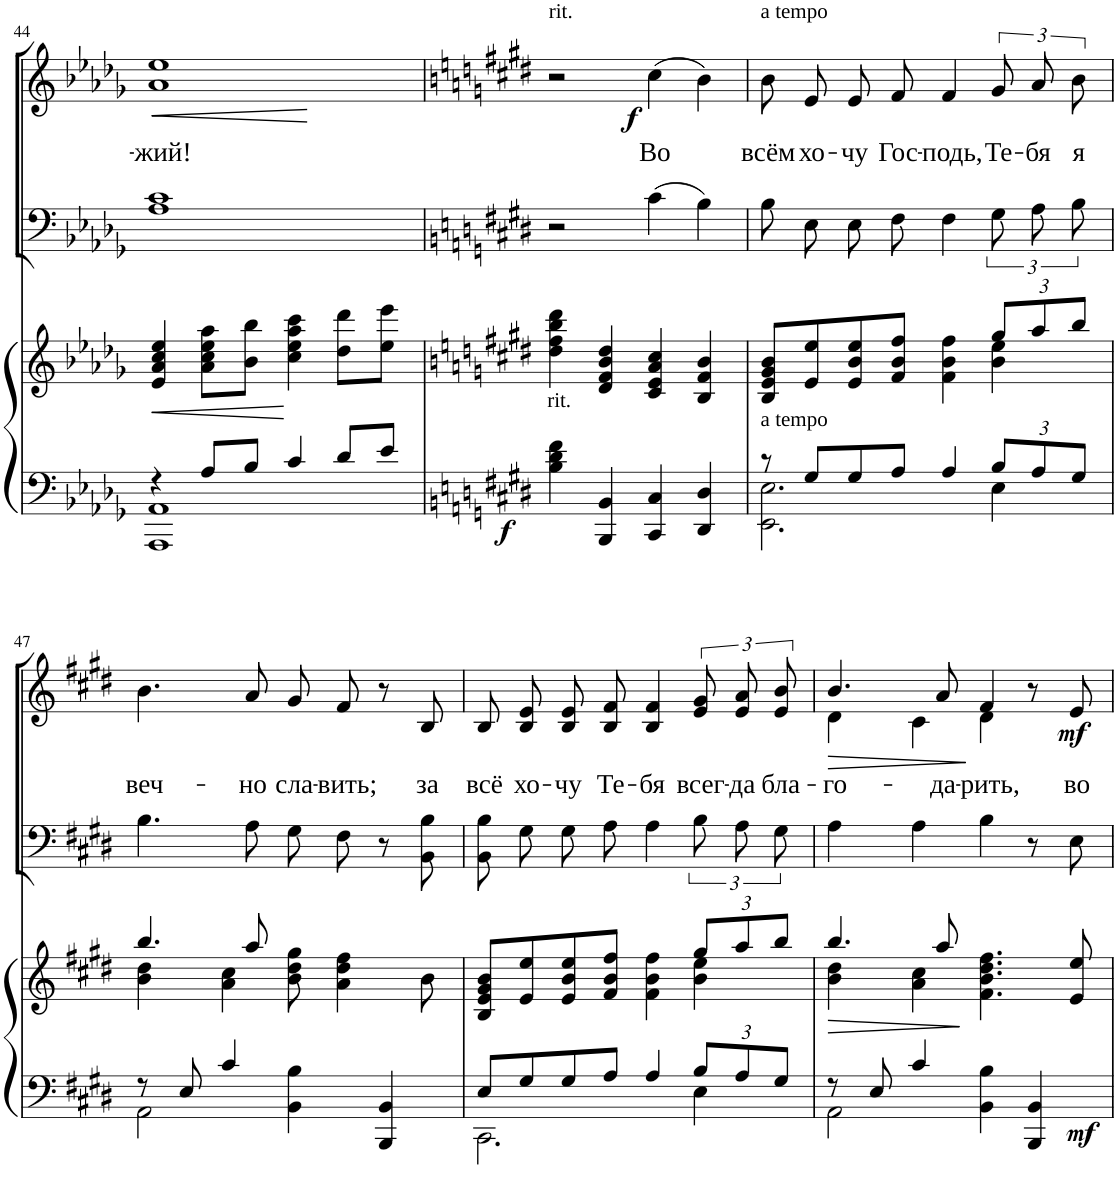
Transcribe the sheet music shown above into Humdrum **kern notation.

**kern	**kern	**dynam	**kern	**kern	**text	**text	**dynam
*part3	*part3	*part3	*part2	*part1	*part1	*part1	*part1
*staff4	*staff3	*staff3/4	*staff2	*staff1	*staff1	*staff1	*staff1
*I"Piano	*	*	*I"Bass	*I"Voice	*	*	*
*I'Pno	*	*	*	*	*	*	*
!!LO:PB:g=z
*clefF4	*clefG2	*	*clefF4	*clefG2	*	*	*
*k[b-e-a-d-g-]	*k[b-e-a-d-g-]	*	*k[b-e-a-d-g-]	*k[b-e-a-d-g-]	*	*	*
*M4/4	*M4/4	*	*M4/4	*M4/4	*	*	*
=44	=44	=44	=44	=44	=44	=44	=44
*^	*	*	*	*	*	*	*
!	!	!	!LO:HP:b	!	!	!	!LO:LY:b	!LO:HP:b
4r	1AAA- 1AA-	4e-/ 4a-/ 4cc/ 4ee-/	<	1A- 1c	1a- 1ee-	.	жий!	<
8A-/L	.	8a-\ 8cc\ 8ee-\ 8aa-\L	.	.	.	.	.	.
8B-/J	.	8b-\ 8bb-\J	.	.	.	.	.	.
4c/	.	4cc\ 4ee-\ 4aa-\ 4ccc\	.	.	.	.	.	.
8d-/L	.	8dd-\ 8ddd-\L	.	.	.	.	.	.
8e-/J	.	8ee-\ 8eee-\J	.	.	.	.	.	.
*v	*v	*	*	*	*	*	*	*
.	.	[	.	.	.	.	[
=45	=45	=45	=45	=45	=45	=45	=45
*k[f#c#g#d#]	*k[f#c#g#d#]	*	*k[f#c#g#d#]	*k[f#c#g#d#]	*	*	*
!	!	!	!	!LO:TX:a:t=rit.	!	!	!
!LO:TX:a:t=rit.	!	!	!	!	!	!	!
!	!	!LO:DY:b=2	!	!	!	!	!
4B\ 4d#\ 4f#\	4dd#\ 4ff#\ 4bb\ 4ddd#\	f	2r	2r	.	.	.
4BBB/ 4BB/	4d#/ 4f#/ 4b/ 4dd#/	.	.	.	.	.	.
!	!	!	!	!	!	!LO:LY:b	!LO:DY:b
4CC#/ 4C#/	4c#/ 4e/ 4a/ 4cc#/	.	(4c#\	(4cc#\	.	Во	f
4DD#/ 4D#/	4B/ 4f#/ 4b/	.	4B\)	4b\)	.	.	.
=46	=46	=46	=46	=46	=46	=46	=46
*^	*^	*	*	*	*	*	*
!	!	!	!	!	!	!LO:TX:a:t=a tempo	!	!	!
!LO:TX:a:t=a tempo	!	!	!	!	!	!	!	!	!
!	!	!	!	!	!	!	!	!LO:LY:b	!
8r	2.EE\ 2.E\	8B/ 8e/ 8g#/ 8b/L	2.ryy	.	8B\L	8b/L	.	всём	.
!	!	!	!	!	!	!	!	!LO:LY:b	!
8G#/L	.	8e/ 8ee/	.	.	8E\J	8e/J	.	хо-	.
!	!	!	!	!	!	!	!	!LO:LY:b	!
8G#/	.	8e/ 8b/ 8ee/	.	.	8E\L	8e/L	.	-чу	.
!	!	!	!	!	!	!	!	!LO:LY:b	!
8A/J	.	8f#/ 8b/ 8ff#/J	.	.	8F#\J	8f#/J	.	Гос-	.
!	!	!	!	!	!	!	!	!LO:LY:b	!
4A/	.	4f#\ 4b\ 4ff#\	.	.	4F#\	4f#/	.	-подь,	.
*Xbrackettup	*	*Xbrackettup	*	*	*	*	*	*	*
!	!	!	!	!	!	!	!	!LO:LY:b	!
12B/L	4E\	12gg#/L	4b\ 4ee\	.	12G#\L	12g#/L	.	Те-	.
!	!	!	!	!	!	!	!	!LO:LY:b	!
12A/	.	12aa/	.	.	12A\	12a/	.	-бя	.
!	!	!	!	!	!	!	!	!LO:LY:b	!
12G#/J	.	12bb/J	.	.	12B\J	12b/J	.	я	.
!!LO:LB:g=z
=47	=47	=47	=47	=47	=47	=47	=47	=47	=47
!	!	!	!	!	!	!	!	!LO:LY:b	!
8r	2AA\	4.bb/	4b\ 4dd#\	.	4.B\	4.b\	.	веч-	.
8E/	.	.	.	.	.	.	.	.	.
4c#/	.	.	4a\ 4cc#\	.	.	.	.	.	.
!	!	!	!	!	!	!	!	!LO:LY:b	!
.	.	8aa/	.	.	8A\	8a/	.	-но	.
!	!	!	!	!	!	!	!	!LO:LY:b	!
4BB\ 4B\	2ryy	8b\ 8dd#\ 8gg#\	2ryy	.	8G#\L	8g#/L	.	сла-	.
!	!	!	!	!	!	!	!	!LO:LY:b	!
.	.	4a\ 4dd#\ 4ff#\	.	.	8F#\J	8f#/J	.	-вить;	.
4BBB/ 4BB/	.	.	.	.	8r	8r	.	.	.
!	!	!	!	!	!	!	!	!LO:LY:b	!
.	.	8b\	.	.	8BB\ 8B\	8B/	.	за	.
=48	=48	=48	=48	=48	=48	=48	=48	=48	=48
!	!	!	!	!	!	!	!	!LO:LY:b	!
8E/L	2.CC#\	8B/ 8e/ 8g#/ 8b/L	2.ryy	.	8BB\ 8B\L	8B/L	.	всё	.
!	!	!	!	!	!	!	!	!LO:LY:b	!
8G#/	.	8e/ 8ee/	.	.	8G#\J	8B/ 8e/J	.	хо-	.
!	!	!	!	!	!	!	!	!LO:LY:b	!
8G#/	.	8e/ 8b/ 8ee/	.	.	8G#\L	8B/ 8e/L	.	-чу	.
!	!	!	!	!	!	!	!	!LO:LY:b	!
8A/J	.	8f#/ 8b/ 8ff#/J	.	.	8A\J	8B/ 8f#/J	.	Те-	.
!	!	!	!	!	!	!	!	!LO:LY:b	!
4A/	.	4f#\ 4b\ 4ff#\	.	.	4A\	4B/ 4f#/	.	-бя	.
!	!	!	!	!	!	!	!	!LO:LY:b	!
12B/L	4E\	12gg#/L	4b\ 4ee\	.	12B\L	12e/ 12g#/L	.	всег-	.
!	!	!	!	!	!	!	!	!LO:LY:b	!
12A/	.	12aa/	.	.	12A\	12e/ 12a/	.	-да	.
!	!	!	!	!	!	!	!	!LO:LY:b	!
12G#/J	.	12bb/J	.	.	12G#\J	12e/ 12b/J	.	бла-	.
=49	=49	=49	=49	=49	=49	=49	=49	=49	=49
!	!	!	!	!LO:HP:b	!	!	!	!LO:LY:b	!LO:HP:b
*	*	*	*	*	*	*^	*	*	*
8r	2AA\	4.bb/	4b\ 4dd#\	>	4A\	4.b/	4d#\	.	-го-	>
8E/	.	.	.	.	.	.	.	.	.	.
4c#/	.	.	4a\ 4cc#\	.	4A\	.	4c#\	.	.	.
!	!	!	!	!	!	!	!	!	!LO:LY:b	!
.	.	8aa/	.	.	.	8a/	.	.	-да-	.
!	!	!	!	!	!	!	!	!	!LO:LY:b	!
4BB\ 4B\	2ryy	4.f#\ 4.b\ 4.dd#\ 4.ff#\	2ryy	.	4B\	4f#/	4d#\	.	-рить,	.
!	!	!	!	!LO:DY:b=2	!	!	!	!	!	!
4BBB/ 4BB/	.	.	.	mf	8r	8r	4ryy	.	.	.
!	!	!	!	!	!	!	!	!	!LO:LY:b	!LO:DY:b
.	.	8e/ 8ee/	.	.	8E\	8e/	.	.	во	mf
*v	*v	*	*	*	*	*v	*v	*	*	*
*	*v	*v	*	*	*	*	*	*
.	.	]	.	.	.	.	]
=	=	=	=	=	=	=	=
*-	*-	*-	*-	*-	*-	*-	*-
